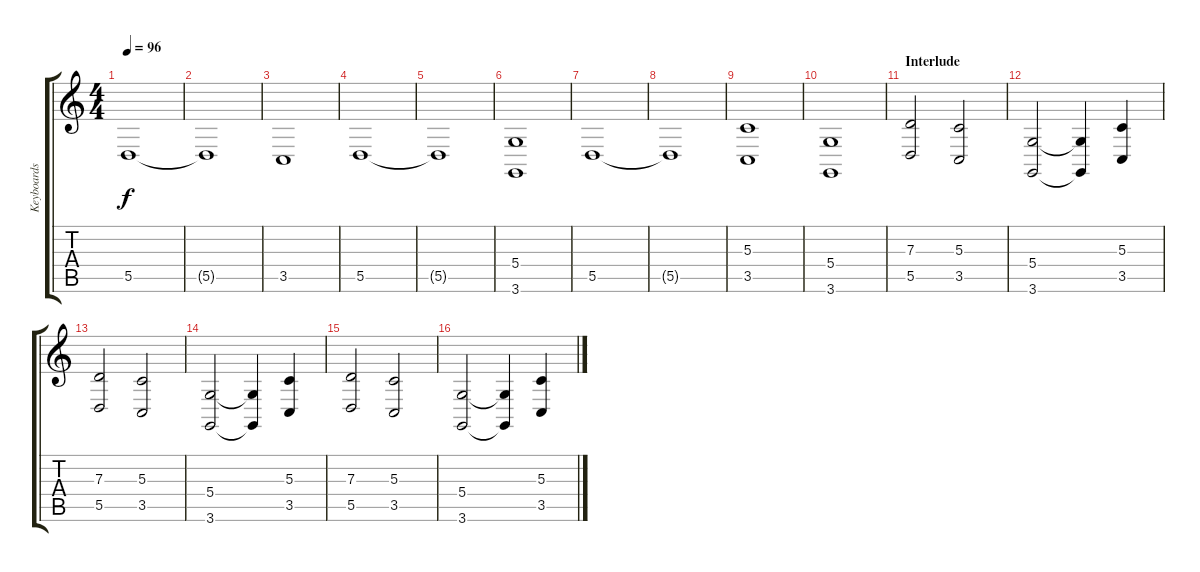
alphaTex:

\track ("Keyboards" "Keyboards") {instrument stringensemble1}
\staff {score tabs}
\tuning (E4 B3 G3 D3 A2 E2) {hide}
\ts (4 4)
\tempo 96
\clef g2
\ks c
5.5.1{dy f} |
5.5{t}.1 |
3.5.1 |
5.5.1 |
5.5{t}.1 |
(5.4 3.6).1 |
5.5.1 |
5.5{t}.1 |
(5.3 3.5).1 |
(5.4 3.6).1 |
\section ("" "Interlude")
(7.3 5.5).2 (5.3 3.5).2 |
(5.4 3.6).2 (5.4{t} 3.6{t}).4 (5.3 3.5).4 |
(7.3 5.5).2 (5.3 3.5).2 |
(5.4 3.6).2 (5.4{t} 3.6{t}).4 (5.3 3.5).4 |
(7.3 5.5).2 (5.3 3.5).2 |
(5.4 3.6).2 (5.4{t} 3.6{t}).4 (5.3 3.5).4
